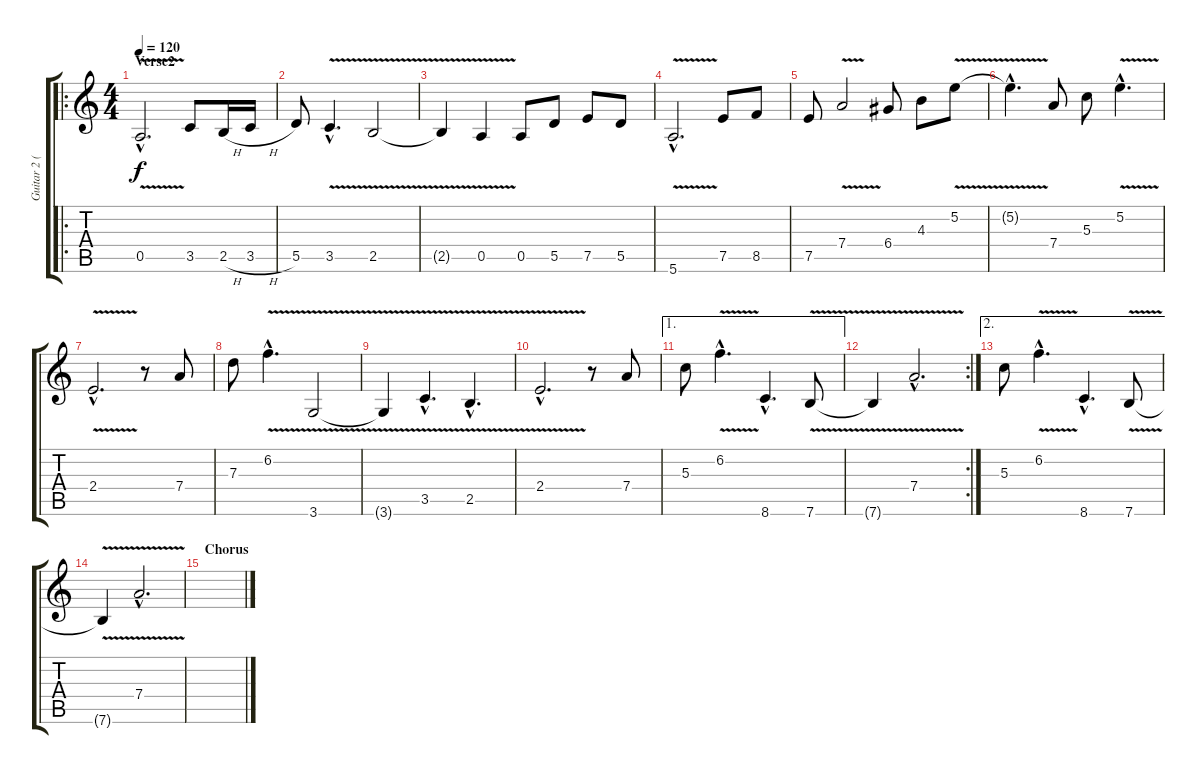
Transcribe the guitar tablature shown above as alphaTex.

\track ("Guitar 2 ( Clean)" "Guitar 2 (") {instrument electricguitarclean}
\staff {score tabs}
\tuning (E4 B3 G3 D3 A2 E2) {hide}
\ro
\ts (4 4)
\section ("" "Verse2")
\tempo 120
\clef g2
\ks c
0.5{v hac}.2{d dy f} 3.5.8 2.5{h}.16 3.5{h}.16 |
5.5.8 3.5{v hac}.4{d} 2.5{v}.2 |
2.5{t}.4 0.5{v}.4 0.5.8 5.5.8 7.5.8 5.5.8 |
5.6{v hac}.2{d} 7.5.8 8.5.8 |
7.5.8 7.4{v}.2 6.4.8 4.3.8 5.2{v}.8 |
5.2{hac t}.4{d} 7.4.8 5.3.8 5.2{v hac}.4{d} |
2.4{v hac}.2{d} r.8 7.4.8 |
7.3.8 6.2{v hac}.4{d} 3.6{v}.2 |
3.6{t}.4 3.5{v hac}.4{d} 2.5{v hac}.4{d} |
2.4{v hac}.2{d} r.8 7.4.8 |
\ae 1
5.3.8 6.2{v hac}.4{d} 8.6{hac}.4{d} 7.6{v}.8 |
\rc 2
7.6{t}.4 7.4{v hac}.2{d} |
\ae 2
5.3.8 6.2{v hac}.4{d} 8.6{hac}.4{d} 7.6{v}.8 |
7.6{t}.4 7.4{v hac}.2{d} |
\section ("" "Chorus")
